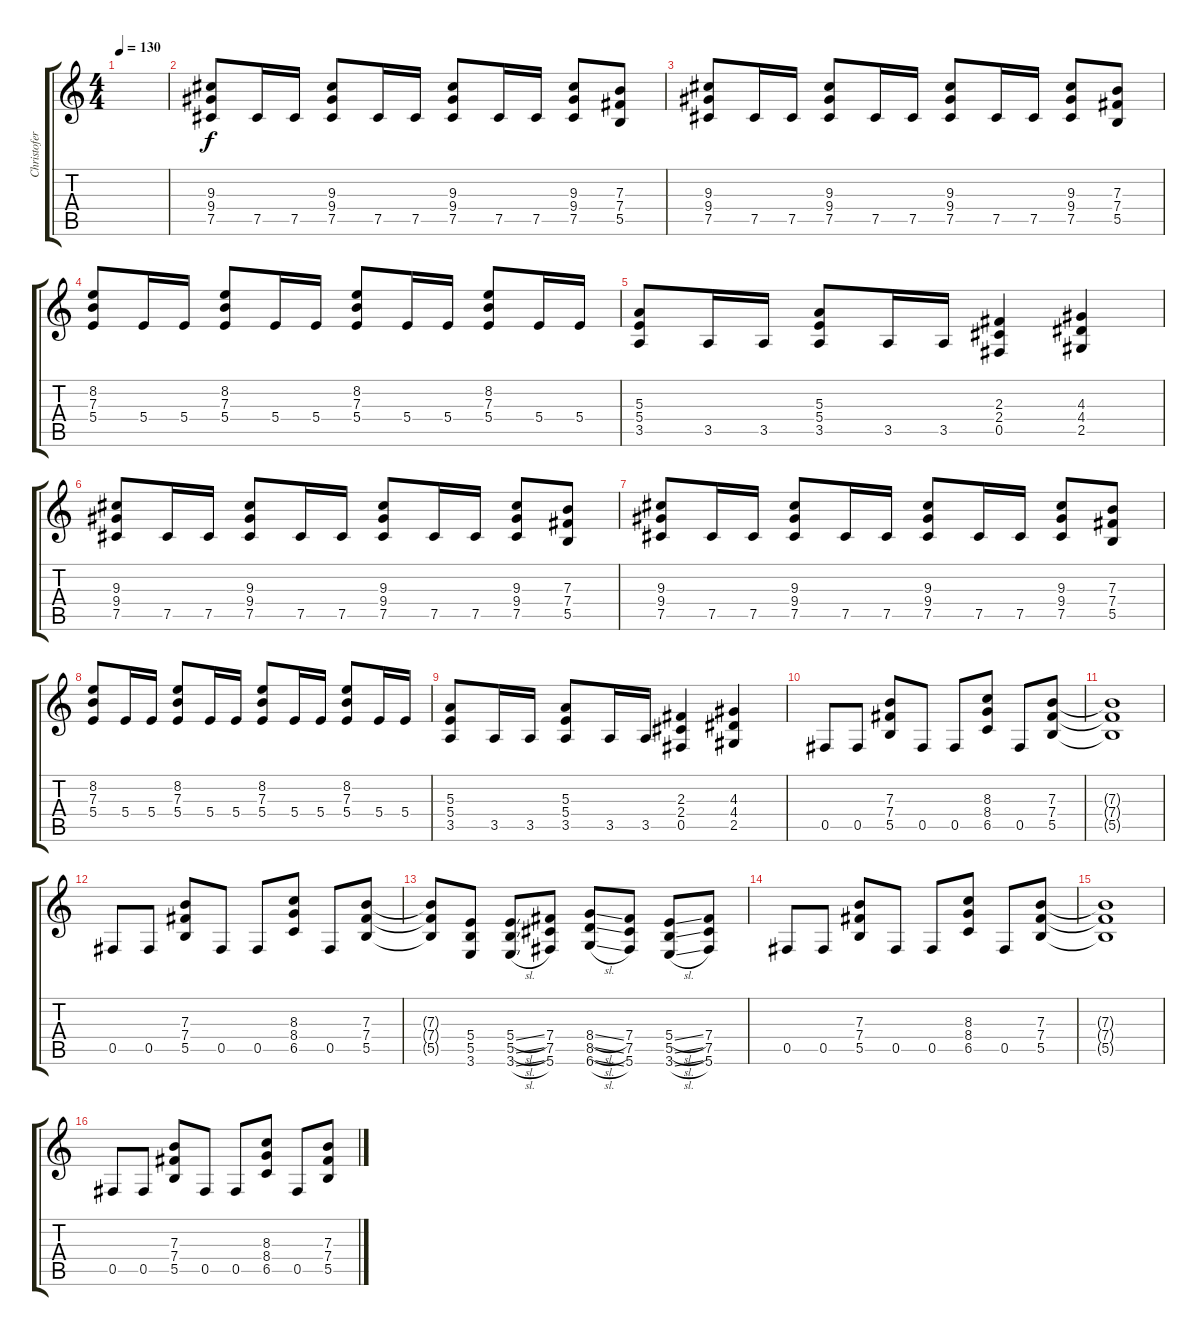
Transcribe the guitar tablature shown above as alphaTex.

\track ("Christofer Johnsson" "Christofer") {instrument distortionguitar}
\staff {score tabs}
\tuning (Db4 Ab3 E3 B2 Gb2 Db2) {hide}
\ts (4 4)
\tempo 130
\clef g2
\ks c
|
(9.3 9.4 7.5).8{volume 10} 7.5.16 7.5.16 (9.3 9.4 7.5).8 7.5.16 7.5.16 (9.3 9.4 7.5).8 7.5.16 7.5.16 (9.3 9.4 7.5).8 (7.3 7.4 5.5).8 |
(9.3 9.4 7.5).8 7.5.16 7.5.16 (9.3 9.4 7.5).8 7.5.16 7.5.16 (9.3 9.4 7.5).8 7.5.16 7.5.16 (9.3 9.4 7.5).8 (7.3 7.4 5.5).8 |
(8.2 7.3 5.4).8 5.4.16 5.4.16 (8.2 7.3 5.4).8 5.4.16 5.4.16 (8.2 7.3 5.4).8 5.4.16 5.4.16 (8.2 7.3 5.4).8 5.4.16 5.4.16 |
(5.3 5.4 3.5).8 3.5.16 3.5.16 (5.3 5.4 3.5).8 3.5.16 3.5.16 (2.3 2.4 0.5).4 (4.3 4.4 2.5).4 |
(9.3 9.4 7.5).8 7.5.16 7.5.16 (9.3 9.4 7.5).8 7.5.16 7.5.16 (9.3 9.4 7.5).8 7.5.16 7.5.16 (9.3 9.4 7.5).8 (7.3 7.4 5.5).8 |
(9.3 9.4 7.5).8 7.5.16 7.5.16 (9.3 9.4 7.5).8 7.5.16 7.5.16 (9.3 9.4 7.5).8 7.5.16 7.5.16 (9.3 9.4 7.5).8 (7.3 7.4 5.5).8 |
(8.2 7.3 5.4).8 5.4.16 5.4.16 (8.2 7.3 5.4).8 5.4.16 5.4.16 (8.2 7.3 5.4).8 5.4.16 5.4.16 (8.2 7.3 5.4).8 5.4.16 5.4.16 |
(5.3 5.4 3.5).8 3.5.16 3.5.16 (5.3 5.4 3.5).8 3.5.16 3.5.16 (2.3 2.4 0.5).4 (4.3 4.4 2.5).4 |
0.5.8{volume 13} 0.5.8 (7.3 7.4 5.5).8 0.5.8 0.5.8 (8.3 8.4 6.5).8 0.5.8 (7.3 7.4 5.5).8 |
(7.3{t} 7.4{t} 5.5{t}).1 |
0.5.8 0.5.8 (7.3 7.4 5.5).8 0.5.8 0.5.8 (8.3 8.4 6.5).8 0.5.8 (7.3 7.4 5.5).8 |
(7.3{t} 7.4{t} 5.5{t}).8 (5.4 5.5 3.6).8 (5.4{sl} 5.5{sl} 3.6{sl}).8 (7.4 7.5 5.6).8 (8.4{sl} 8.5{sl} 6.6{sl}).8 (7.4 7.5 5.6).8 (5.4{sl} 5.5{sl} 3.6{sl}).8 (7.4 7.5 5.6).8 |
0.5.8 0.5.8 (7.3 7.4 5.5).8 0.5.8 0.5.8 (8.3 8.4 6.5).8 0.5.8 (7.3 7.4 5.5).8 |
(7.3{t} 7.4{t} 5.5{t}).1 |
0.5.8 0.5.8 (7.3 7.4 5.5).8 0.5.8 0.5.8 (8.3 8.4 6.5).8 0.5.8 (7.3 7.4 5.5).8
